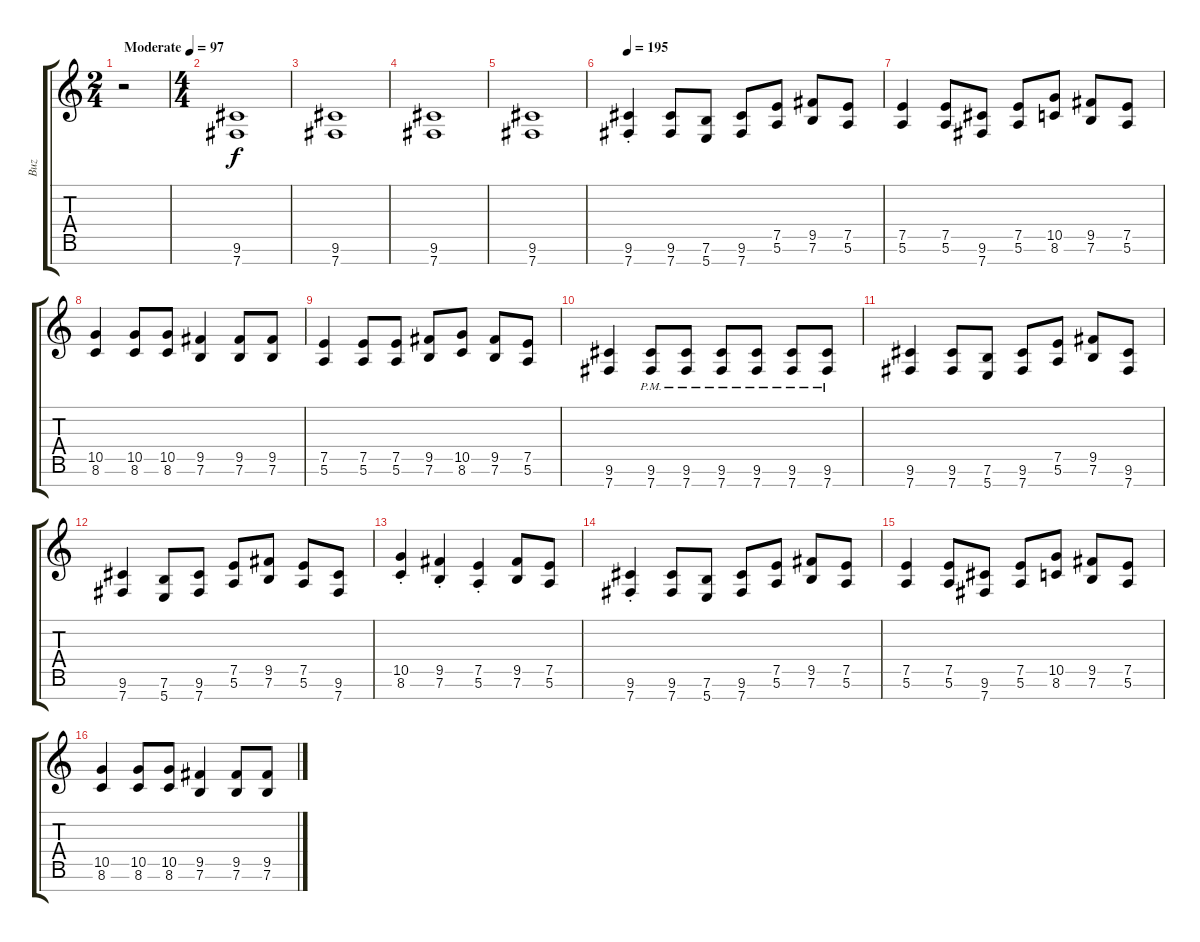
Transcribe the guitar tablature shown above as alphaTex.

\track ("Buz" "Buz") {instrument distortionguitar}
\staff {score tabs}
\tuning (E4 B3 G3 D3 A2 E2 B1) {hide}
\ts (2 4)
\tempo (97 "Moderate")
\clef g2
\ks c
r.2{dy f instrument distortionguitar} |
\ts (4 4)
(9.6 7.7).1 |
(9.6 7.7).1 |
(9.6 7.7).1 |
(9.6 7.7).1 |
\tempo 195
(9.6 7.7{st}).4 (9.6 7.7).8 (7.6 5.7).8 (9.6 7.7).8 (7.5 5.6).8 (9.5 7.6).8 (7.5 5.6).8 |
(7.5 5.6).4 (7.5 5.6).8 (9.6 7.7).8 (7.5 5.6).8 (10.5 8.6).8 (9.5 7.6).8 (7.5 5.6).8 |
(10.5 8.6).4 (10.5 8.6).8 (10.5 8.6).8 (9.5 7.6).4 (9.5 7.6).8 (9.5 7.6).8 |
(7.5 5.6).4 (7.5 5.6).8 (7.5 5.6).8 (9.5 7.6).8 (10.5 8.6).8 (9.5 7.6).8 (7.5 5.6).8 |
(9.6 7.7).4 (9.6{pm} 7.7{pm}).8 (9.6{pm} 7.7{pm}).8 (9.6{pm} 7.7{pm}).8 (9.6{pm} 7.7{pm}).8 (9.6{pm} 7.7{pm}).8 (9.6{pm} 7.7{pm}).8 |
(9.6 7.7).4 (9.6 7.7).8 (7.6 5.7).8 (9.6 7.7).8 (7.5 5.6).8 (9.5 7.6).8 (9.6 7.7).8 |
(9.6 7.7).4 (7.6 5.7).8 (9.6 7.7).8 (7.5 5.6).8 (9.5 7.6).8 (7.5 5.6).8 (9.6 7.7).8 |
(10.5{st} 8.6{st}).4 (9.5{st} 7.6{st}).4 (7.5{st} 5.6{st}).4 (9.5 7.6).8 (7.5 5.6).8 |
(9.6 7.7{st}).4 (9.6 7.7).8 (7.6 5.7).8 (9.6 7.7).8 (7.5 5.6).8 (9.5 7.6).8 (7.5 5.6).8 |
(7.5 5.6).4 (7.5 5.6).8 (9.6 7.7).8 (7.5 5.6).8 (10.5 8.6).8 (9.5 7.6).8 (7.5 5.6).8 |
(10.5 8.6).4 (10.5 8.6).8 (10.5 8.6).8 (9.5 7.6).4 (9.5 7.6).8 (9.5 7.6).8
